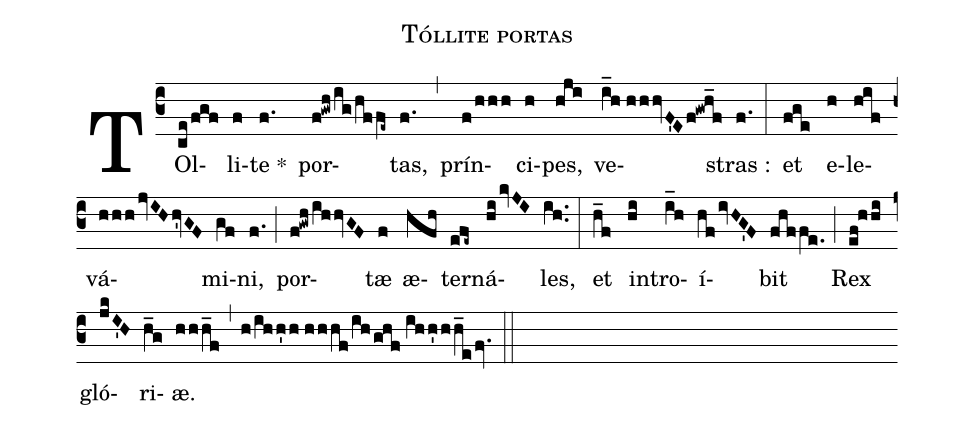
name:Tóllite portas;
%%
(c3) TOl(ce/fgf)li(f)te *(f.) por(f!gwh/ig/hffe~)tas,(f.) (,)
prín(f/hhh)ci(h)pes,(hji) ve(i_h//hhhvF'Ef!gwh_f)stras :(f.) (:)
et(fge) e(h)le(hif)vá(hhhjvIHhv'GF)mi(gf)ni,(f.) (;)
por(f!gwh/ihhvGF)tæ(f) æ(hfh)ter(efe~)ná(hikvJI)les,(ih..) (:)
et(h_f) in(hi)tro(i_h)í(hfivHG'F)bit(fhffe.) (;)
Rex(ef!hhi) gló(jkI'H)ri(h_g)æ.(hhh_f,h/ihh'h//hhhf/ih/ghf//ihh'hh_efv.) (::)
